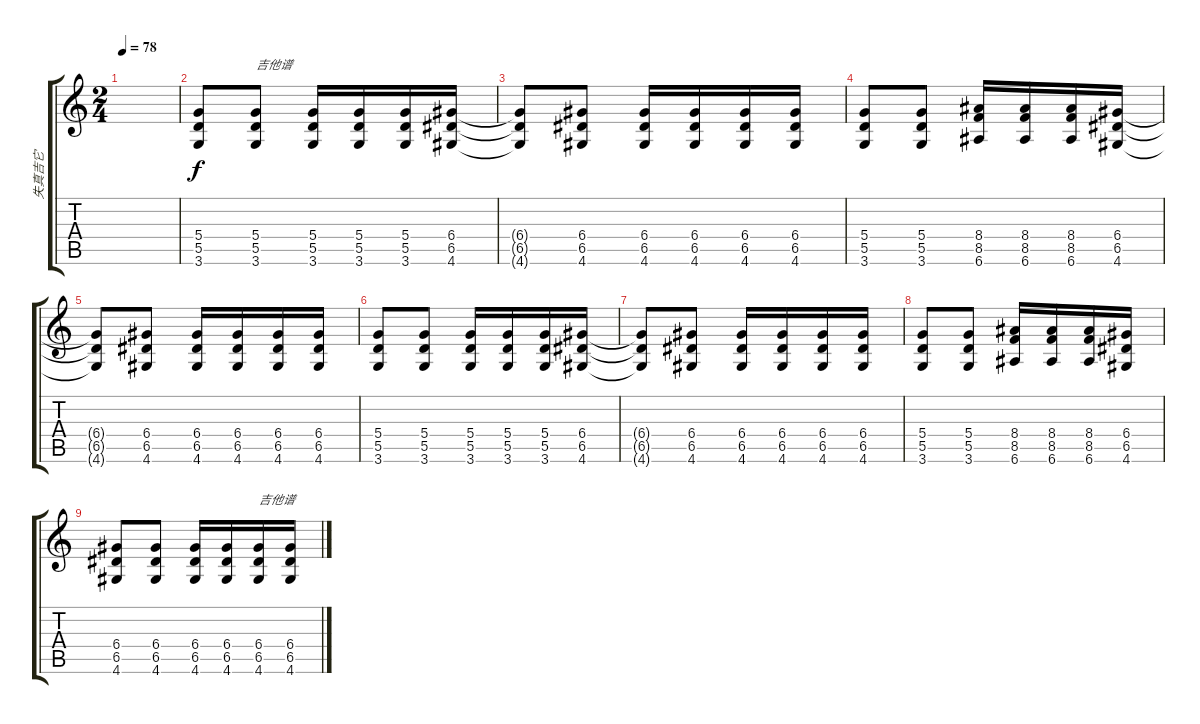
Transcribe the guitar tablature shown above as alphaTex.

\track ("失真吉它" "失真吉它") {instrument overdrivenguitar}
\staff {score tabs}
\tuning (E4 B3 G3 D3 A2 E2) {hide}
\ts (2 4)
\tempo 78
\clef g2
\ks c
|
(5.4 5.5 3.6).8 (5.4 5.5 3.6).8{txt "吉他谱"} (5.4 5.5 3.6).16 (5.4 5.5 3.6).16 (5.4 5.5 3.6).16 (6.4 6.5 4.6).16 |
(6.4{t} 6.5{t} 4.6{t}).8 (6.4 6.5 4.6).8 (6.4 6.5 4.6).16 (6.4 6.5 4.6).16 (6.4 6.5 4.6).16 (6.4 6.5 4.6).16 |
(5.4 5.5 3.6).8 (5.4 5.5 3.6).8 (8.4 8.5 6.6).16 (8.4 8.5 6.6).16 (8.4 8.5 6.6).16 (6.4 6.5 4.6).16 |
(6.4{t} 6.5{t} 4.6{t}).8 (6.4 6.5 4.6).8 (6.4 6.5 4.6).16 (6.4 6.5 4.6).16 (6.4 6.5 4.6).16 (6.4 6.5 4.6).16 |
(5.4 5.5 3.6).8 (5.4 5.5 3.6).8 (5.4 5.5 3.6).16 (5.4 5.5 3.6).16 (5.4 5.5 3.6).16 (6.4 6.5 4.6).16 |
(6.4{t} 6.5{t} 4.6{t}).8 (6.4 6.5 4.6).8 (6.4 6.5 4.6).16 (6.4 6.5 4.6).16 (6.4 6.5 4.6).16 (6.4 6.5 4.6).16 |
(5.4 5.5 3.6).8 (5.4 5.5 3.6).8 (8.4 8.5 6.6).16 (8.4 8.5 6.6).16 (8.4 8.5 6.6).16 (6.4 6.5 4.6).16 |
(6.4 6.5 4.6).8 (6.4 6.5 4.6).8 (6.4 6.5 4.6).16 (6.4 6.5 4.6).16 (6.4 6.5 4.6).16{txt "吉他谱"} (6.4 6.5 4.6).16
